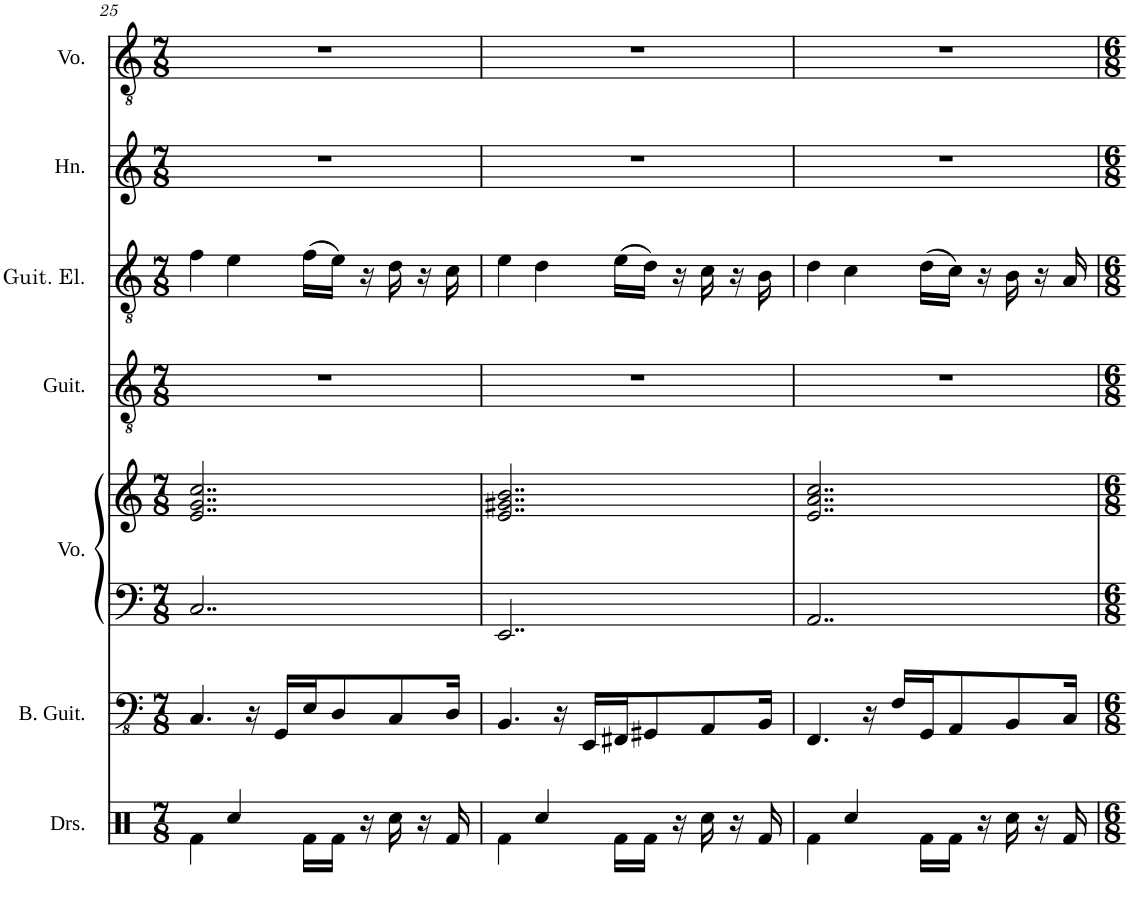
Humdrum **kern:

**kern	**kern	**kern	**kern	**kern	**kern	**kern	**kern
*part7	*part6	*part5	*part5	*part4	*part3	*part2	*part1
*staff8	*staff7	*staff6	*staff5	*staff4	*staff3	*staff2	*staff1
*I"Drumset	*I"Bass Guitar	*I"Voice	*	*I"Guitar	*I"Guitare électrique	*I"Horn	*I"Voice
*I'Drs.	*I'B. Guit.	*I'Vo.	*	*I'Guit.	*I'Guit. El.	*I'Hn.	*I'Vo.
!!LO:PB:g=z
*clefX	*clefFv4	*clefF4	*clefG2	*clefGv2	*clefGv2	*clefG2	*clefGv2
*	*	*	*	*	*	*Trd4c7	*
*k[]	*k[]	*k[]	*k[]	*k[]	*k[]	*k[]	*k[]
*M7/8	*M7/8	*M7/8	*M7/8	*M7/8	*M7/8	*M7/8	*M7/8
=25	=25	=25	=25	=25	=25	=25	=25
4Rf\	4.CC/	2..C/	2..e/ 2..g/ 2..cc/	2..r	4f\	2..r	2..r
4Rcc/	.	.	.	.	4e\	.	.
.	16r	.	.	.	.	.	.
.	16GGG/LL	.	.	.	.	.	.
16Rf\LL	16EE/J	.	.	.	(16f\LL	.	.
16Rf\JJ	8DD/	.	.	.	16e\JJ)	.	.
16r	.	.	.	.	16r	.	.
16Rcc\	8CC/	.	.	.	16d\	.	.
16r	.	.	.	.	16r	.	.
16Rf/	16DD/Jk	.	.	.	16c\	.	.
=26	=26	=26	=26	=26	=26	=26	=26
4Rf\	4.BBB/	2..EE/	2..e/ 2..g#X/ 2..b/	2..r	4e\	2..r	2..r
4Rcc/	.	.	.	.	4d\	.	.
.	16r	.	.	.	.	.	.
.	16EEE/LL	.	.	.	.	.	.
16Rf\LL	16FFF#X/J	.	.	.	(16e\LL	.	.
16Rf\JJ	8GGG#X/	.	.	.	16d\JJ)	.	.
16r	.	.	.	.	16r	.	.
16Rcc\	8AAA/	.	.	.	16c\	.	.
16r	.	.	.	.	16r	.	.
16Rf/	16BBB/Jk	.	.	.	16B\	.	.
=27	=27	=27	=27	=27	=27	=27	=27
4Rf\	4.FFF/	2..AA/	2..e/ 2..a/ 2..cc/	2..r	4d\	2..r	2..r
4Rcc/	.	.	.	.	4c\	.	.
.	16r	.	.	.	.	.	.
.	16FF/LL	.	.	.	.	.	.
16Rf\LL	16GGG/J	.	.	.	(16d\LL	.	.
16Rf\JJ	8AAA/	.	.	.	16c\JJ)	.	.
16r	.	.	.	.	16r	.	.
16Rcc\	8BBB/	.	.	.	16B\	.	.
16r	.	.	.	.	16r	.	.
16Rf/	16CC/Jk	.	.	.	16A/	.	.
=	=	=	=	=	=	=	=
*-	*-	*-	*-	*-	*-	*-	*-
